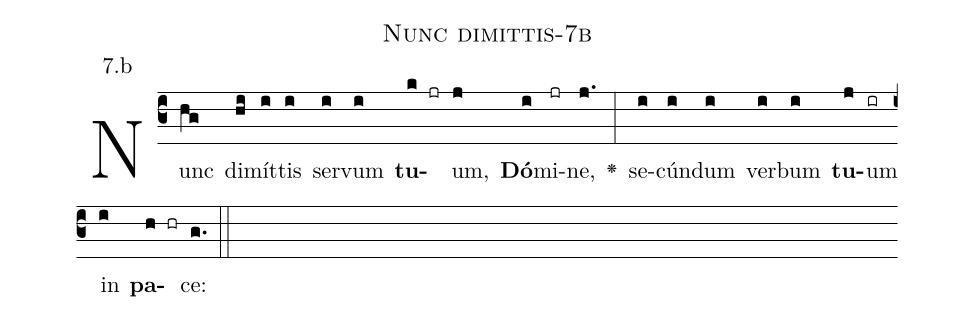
name: Nunc dimittis-7b;
annotation: 7.b;
%%
(c3)Nunc(hg) di(hi)mít(i)tis(i) ser(i)vum(i) <b>tu</b>(k jr)um,(j) <b>Dó</b>(i)mi(jr)ne,(j.) <v>\greheightstar</v>(:) se(i)cún(i)dum(i) ver(i)bum(i) <b>tu</b>(j)um(ir) in(i) <b>pa</b>(h hr)ce:(g.) (::)


%E(i) u(i) o(j) u(i) a(h) e.(g.) (::)
